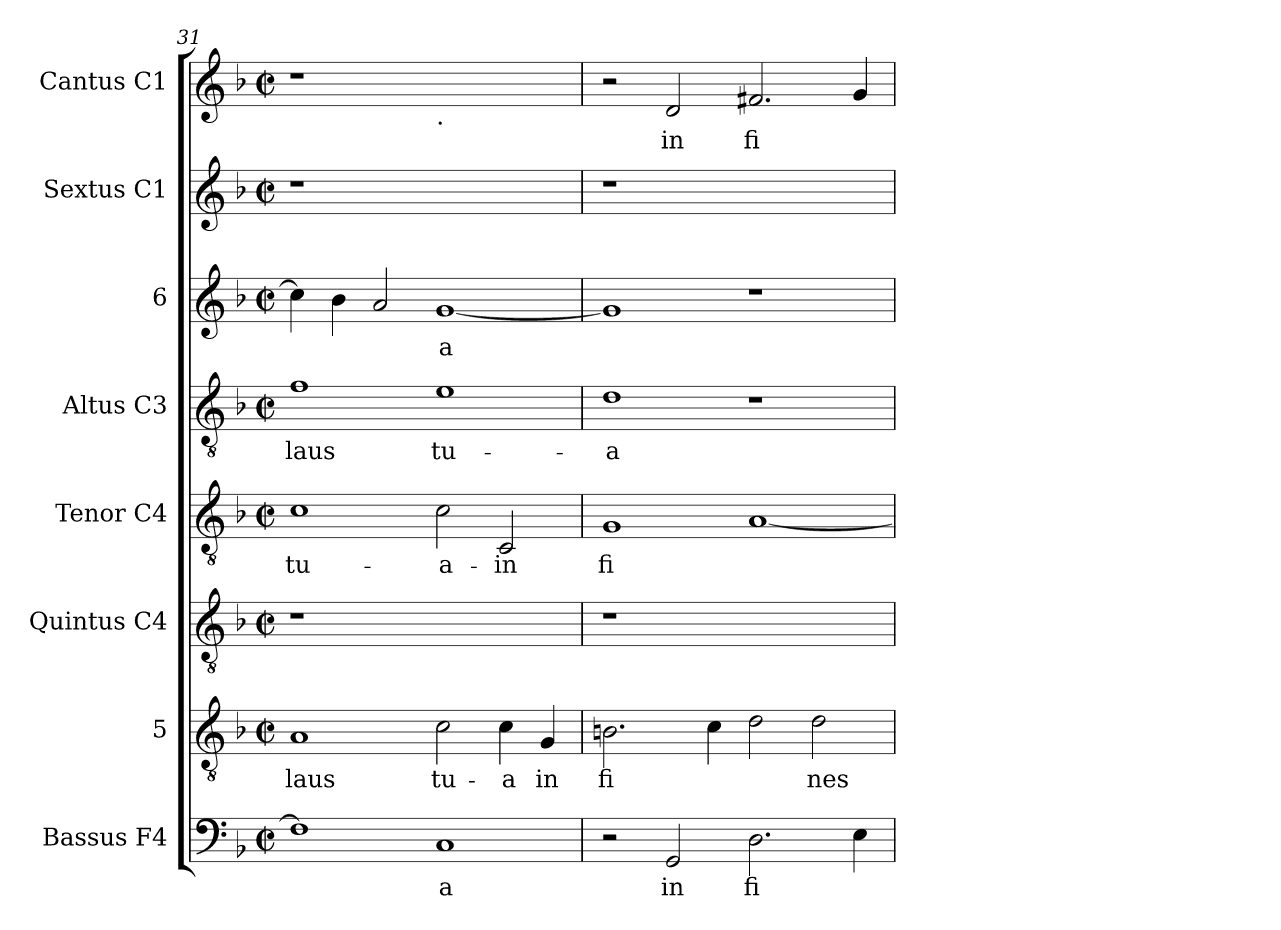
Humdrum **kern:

**kern	**text	**kern	**text	**kern	**kern	**text	**kern	**text	**kern	**text	**kern	**kern	**text
*part8	*part8	*part7	*part7	*part6	*part5	*part5	*part4	*part4	*part3	*part3	*part2	*part1	*part1
*staff8	*staff8	*staff7	*staff7	*staff6	*staff5	*staff5	*staff4	*staff4	*staff3	*staff3	*staff2	*staff1	*staff1
*I"Bassus  F4	*	*I"5	*	*I"Quintus  C4	*I"Tenor  C4	*	*I"Altus  C3	*	*I"6	*	*I"Sextus  C1	*I"Cantus  C1	*
*I'B	*	*	*	*	*I'T	*	*I'A	*	*	*	*	*I'C	*
!!LO:PB:g=z
*clefF4	*	*clefGv2	*	*clefGv2	*clefGv2	*	*clefGv2	*	*clefG2	*	*clefG2	*clefG2	*
*k[b-]	*	*k[b-]	*	*k[b-]	*k[b-]	*	*k[b-]	*	*k[b-]	*	*k[b-]	*k[b-]	*
*F:	*	*F:	*	*F:	*F:	*	*F:	*	*F:	*	*F:	*F:	*
*M2/2	*	*M2/2	*	*M2/2	*M2/2	*	*M2/2	*	*M2/2	*	*M2/2	*M2/2	*
*met(c|)	*	*met(c|)	*	*met(c|)	*met(c|)	*	*met(c|)	*	*met(c|)	*	*met(c|)	*met(c|)	*
=31	=31	=31	=31	=31	=31	=31	=31	=31	=31	=31	=31	=31	=31
!	!LO:LY:b:cj	!	!LO:LY:b:cj	!	!	!LO:LY:b:cj	!	!LO:LY:b:cj	!	!LO:LY:b:cj	!	!	!
1F]	--	1A	laus	1r	1c	tu-	1f	laus	4cc\]	--	1r	1r	.
!	!	!	!	!	!	!	!	!	!	!LO:LY:b:cj	!	!	!
.	.	.	.	.	.	.	.	.	4b-\	--	.	.	.
!	!	!	!	!	!	!	!	!	!	!LO:LY:b:cj	!	!	!
.	.	.	.	.	.	.	.	.	2a/	--	.	.	.
!	!	!	!	!	!	!	!	!	!	!	!	!LO:TX:b:t=.	!
!	!LO:LY:b:cj	!	!LO:LY:b:cj	!	!	!LO:LY:b:cj	!	!LO:LY:b:cj	!	!LO:LY:b:cj	!	!	!
1C	-a	2c\	tu-	1ryy	2c\	-a-	1e	tu-	[<1g	-a	1ryy	1ryy	.
!	!	!	!LO:LY:b:cj	!	!	!LO:LY:b:cj	!	!	!	!	!	!	!
.	.	4c\	-a	.	2C/	-in	.	.	.	.	.	.	.
!	!	!	!LO:LY:b:cj	!	!	!	!	!	!	!	!	!	!
.	.	4G/	in	.	.	.	.	.	.	.	.	.	.
=32	=32	=32	=32	=32	=32	=32	=32	=32	=32	=32	=32	=32	=32
!	!	!	!LO:LY:b:cj	!	!	!LO:LY:b:cj	!	!LO:LY:b:cj	!	!LO:LY:b:cj	!	!	!
2r	.	2.Bn\	fi-	1r	1G	fi-	1d	-a	1g]	.	1r	2r	.
!	!LO:LY:b:cj	!	!	!	!	!	!	!	!	!	!	!	!LO:LY:b:cj
2GG/	in	.	.	.	.	.	.	.	.	.	.	2d/	in
!	!	!	!LO:LY:b:cj	!	!	!	!	!	!	!	!	!	!
.	.	4c\	--	.	.	.	.	.	.	.	.	.	.
!	!LO:LY:b:cj	!	!LO:LY:b:cj	!	!	!LO:LY:b:cj	!	!	!	!	!	!	!LO:LY:b:cj
2.D\	fi-	2d\	--	1ryy	[<1A	--	1r	.	1r	.	1ryy	2.f#X/	fi-
!	!	!	!LO:LY:b:cj	!	!	!	!	!	!	!	!	!	!
.	.	2d\	-nes	.	.	.	.	.	.	.	.	.	.
!	!LO:LY:b:cj	!	!	!	!	!	!	!	!	!	!	!	!LO:LY:b:cj
4E\	--	.	.	.	.	.	.	.	.	.	.	4g/	--
=	=	=	=	=	=	=	=	=	=	=	=	=	=
*-	*-	*-	*-	*-	*-	*-	*-	*-	*-	*-	*-	*-	*-
